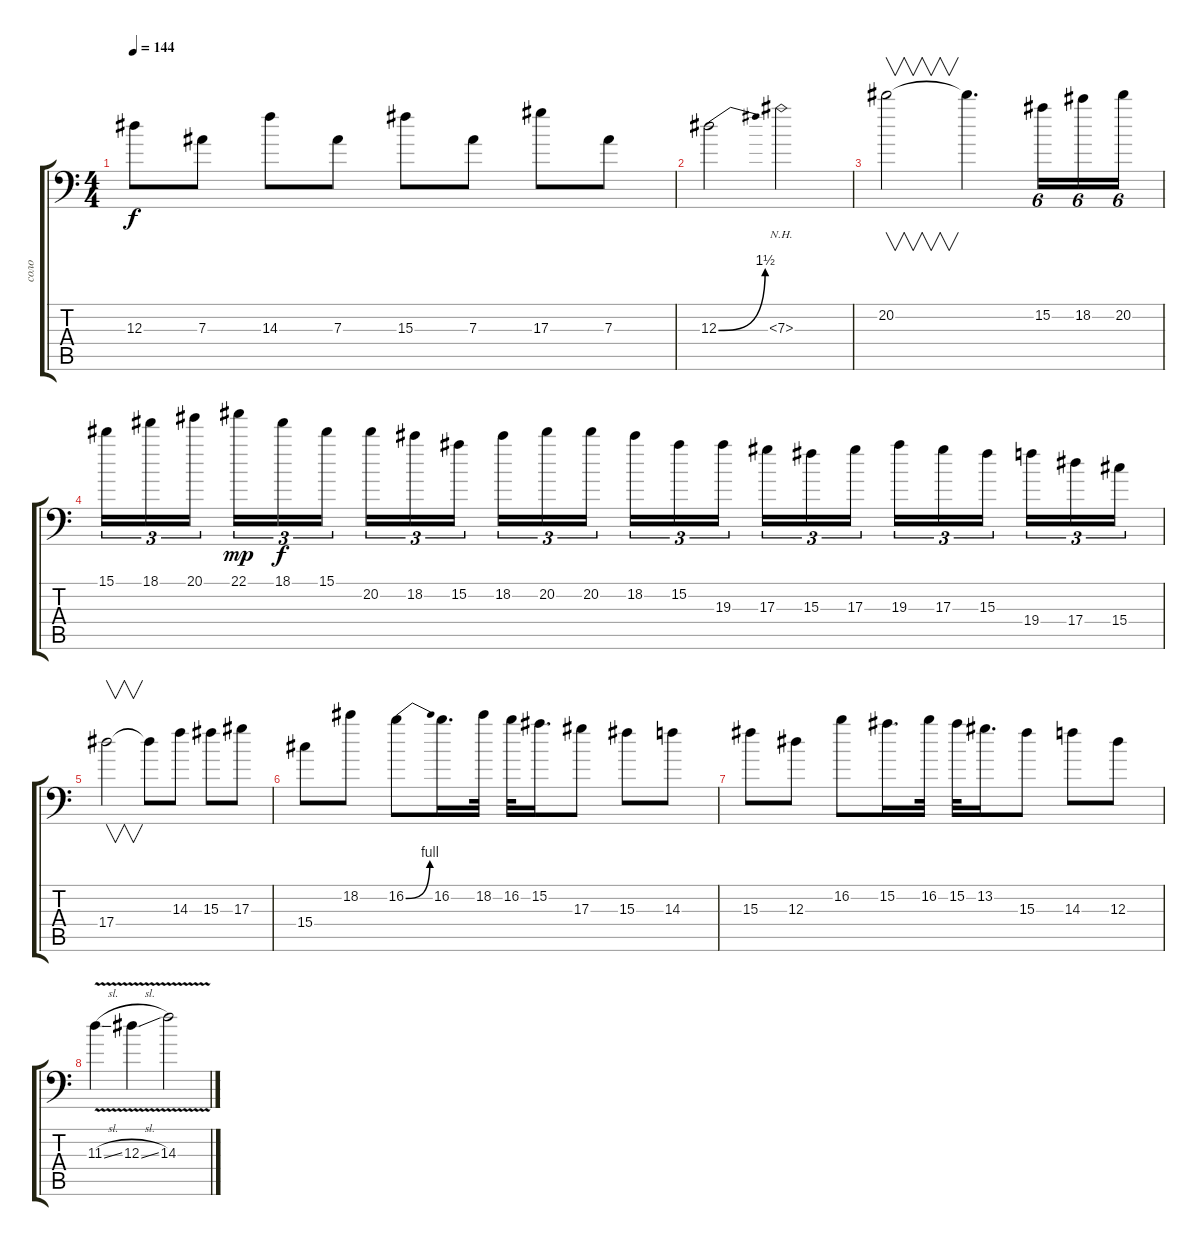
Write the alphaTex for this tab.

\track ("соло" "соло") {instrument overdrivenguitar}
\staff {score tabs}
\tuning (C4 G3 Eb3 Bb2 F2 Bb1) {hide}
\ts (4 4)
\tempo 144
\clef f4
\ks c
12.3.8{dy f} 7.3.8 14.3.8 7.3.8 15.3.8 7.3.8 17.3.8 7.3.8 |
12.3{be (bend 0 0 60 6)}.2 7.3{nh}.2 |
20.2.2{v} 20.2{t}.4{d} 15.2.16{tu (6 4)} 18.2.16{tu (6 4)} 20.2.16{tu (6 4)} |
15.1.16{tu (3 2)} 18.1.16{tu (3 2)} 20.1.16{tu (3 2) beam splitsecondary} 22.1.16{tu (3 2) dy mp} 18.1.16{tu (3 2) dy f} 15.1.16{tu (3 2)} 20.2.16{tu (3 2)} 18.2.16{tu (3 2)} 15.2.16{tu (3 2) beam splitsecondary} 18.2.16{tu (3 2)} 20.2.16{tu (3 2)} 20.2.16{tu (3 2)} 18.2.16{tu (3 2)} 15.2.16{tu (3 2)} 19.3.16{tu (3 2) beam splitsecondary} 17.3.16{tu (3 2)} 15.3.16{tu (3 2)} 17.3.16{tu (3 2)} 19.3.16{tu (3 2)} 17.3.16{tu (3 2)} 15.3.16{tu (3 2) beam splitsecondary} 19.4.16{tu (3 2)} 17.4.16{tu (3 2)} 15.4.16{tu (3 2)} |
17.4.2{v} 17.4{t}.8 14.3.8 15.3.8 17.3.8 |
15.4.8 18.2.8 16.2{be (bend 0 0 60 4)}.8 16.2.16{d} 18.2.32 16.2.32 15.2.16{d} 17.3.8 15.3.8 14.3.8 |
15.3.8 12.3.8 16.2.8 15.2.16{d} 16.2.32 15.2.32 13.2.16{d} 15.3.8 14.3.8 12.3.8 |
11.3{v sl}.4 12.3{v sl}.4 14.3{v}.2
